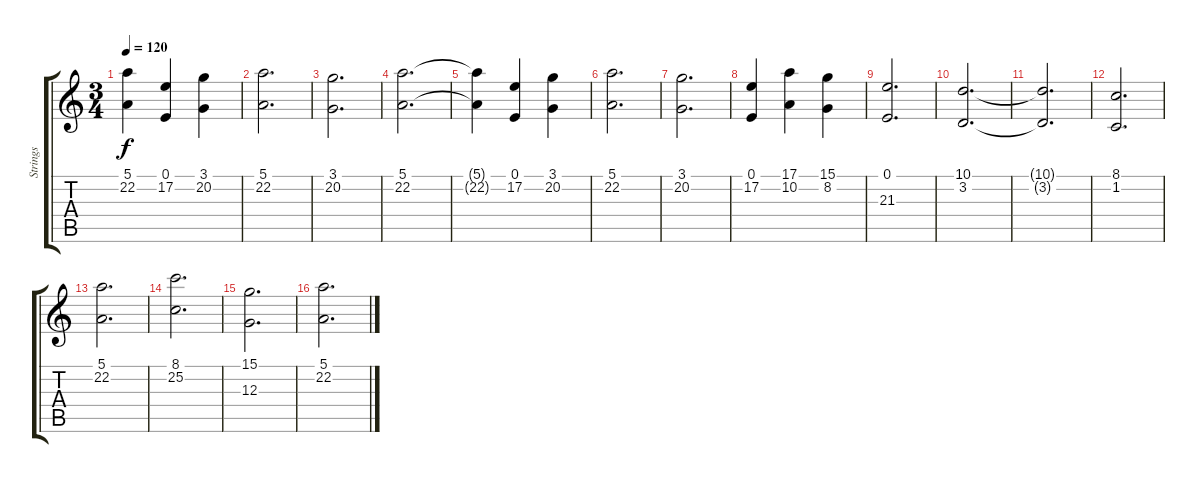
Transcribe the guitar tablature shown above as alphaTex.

\track ("Strings" "Strings") {instrument stringensemble1}
\staff {score tabs}
\tuning (E4 B3 G3 D3 A2 E2) {hide}
\ts (3 4)
\tempo 120
\clef g2
\ks c
(5.1 22.2).4{dy f} (0.1 17.2).4 (3.1 20.2).4 |
(5.1 22.2).2{d} |
(3.1 20.2).2{d} |
(5.1 22.2).2{d} |
(5.1{t} 22.2{t}).4 (0.1 17.2).4 (3.1 20.2).4 |
(5.1 22.2).2{d} |
(3.1 20.2).2{d} |
(0.1 17.2).4 (17.1 10.2).4 (15.1 8.2).4 |
(0.1 21.3).2{d} |
(10.1 3.2).2{d} |
(10.1{t} 3.2{t}).2{d} |
(8.1 1.2).2{d} |
(5.1 22.2).2{d} |
(8.1 25.2).2{d} |
(15.1 12.3).2{d} |
(5.1 22.2).2{d}
